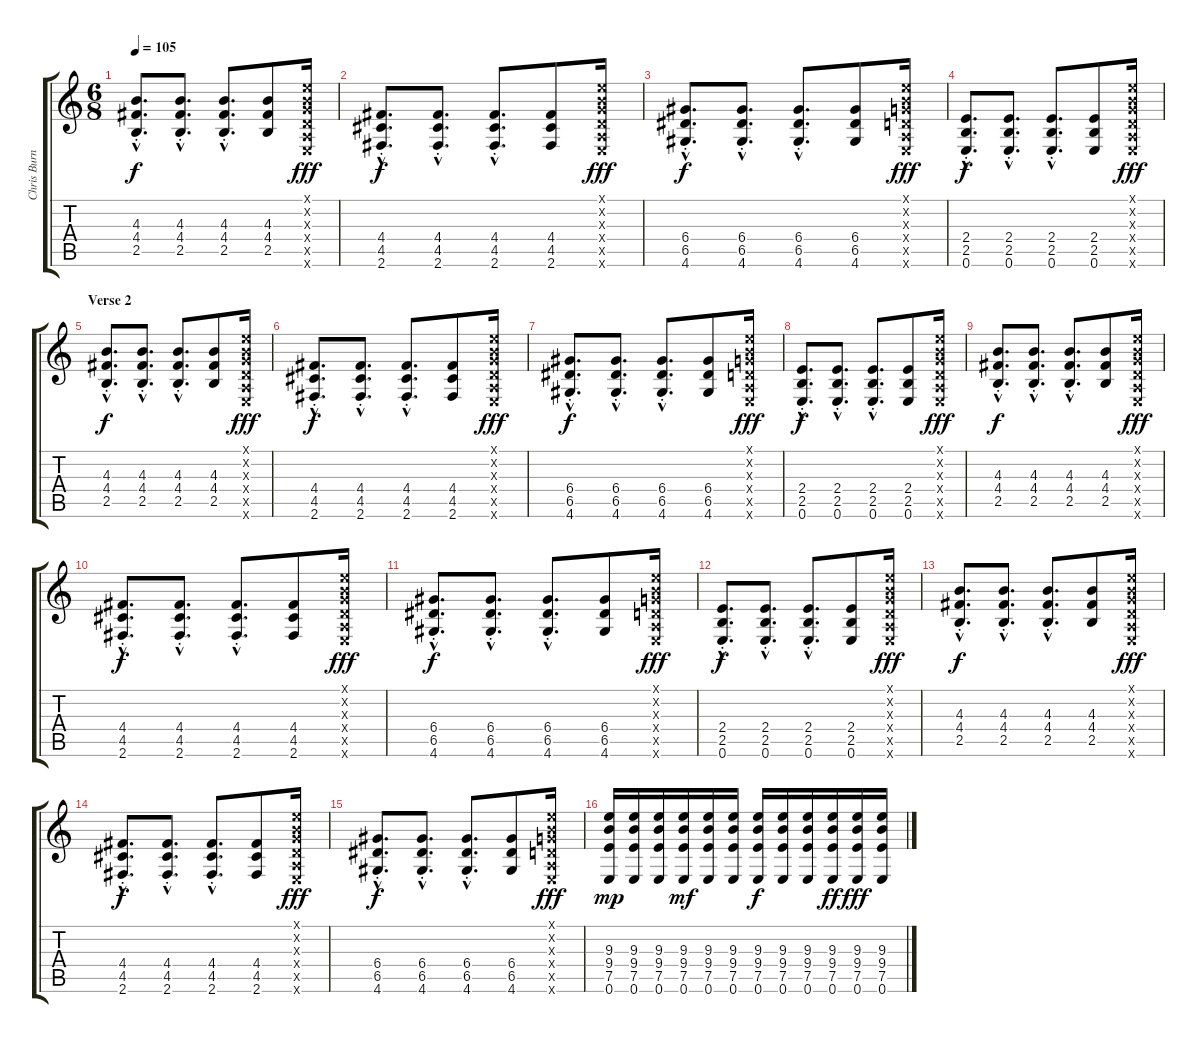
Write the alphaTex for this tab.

\track ("Chris Burney - Rythm Guitar 2" "Chris Burn") {instrument overdrivenguitar}
\staff {score tabs}
\tuning (E4 B3 G3 D3 A2 E2) {hide}
\ts (6 8)
\tempo 105
\clef g2
\ks c
(4.3{hac st} 4.4{hac st} 2.5{hac st}).8{d dy f} (4.3{hac st} 4.4{hac st} 2.5{hac st}).8{d} (4.3{hac st} 4.4{hac st} 2.5{hac st}).8{d} (4.3 4.4 2.5).8 (0.1{x} 0.2{x} 0.3{x} 0.4{x} 0.5{x} 0.6{x}).16{dy fff} |
(4.4{hac st} 4.5{hac st} 2.6{hac st}).8{d dy f} (4.4{hac st} 4.5{hac st} 2.6{hac st}).8{d} (4.4{hac st} 4.5{hac st} 2.6{hac st}).8{d} (4.4 4.5 2.6).8 (0.1{x} 0.2{x} 0.3{x} 0.4{x} 0.5{x} 0.6{x}).16{dy fff} |
(6.4{hac st} 6.5{hac st} 4.6{hac st}).8{d dy f} (6.4{hac st} 6.5{hac st} 4.6{hac st}).8{d} (6.4{hac st} 6.5{hac st} 4.6{hac st}).8{d} (6.4 6.5 4.6).8 (0.1{x} 0.2{x} 0.3{x} 0.4{x} 0.5{x} 0.6{x}).16{dy fff} |
(2.4{hac st} 2.5{hac st} 0.6{hac st}).8{d dy f} (2.4{hac st} 2.5{hac st} 0.6{hac st}).8{d} (2.4{hac st} 2.5{hac st} 0.6{hac st}).8{d} (2.4 2.5 0.6).8 (0.1{x} 0.2{x} 0.3{x} 0.4{x} 0.5{x} 0.6{x}).16{dy fff} |
\section ("" "Verse 2")
(4.3{hac st} 4.4{hac st} 2.5{hac st}).8{d dy f} (4.3{hac st} 4.4{hac st} 2.5{hac st}).8{d} (4.3{hac st} 4.4{hac st} 2.5{hac st}).8{d} (4.3 4.4 2.5).8 (0.1{x} 0.2{x} 0.3{x} 0.4{x} 0.5{x} 0.6{x}).16{dy fff} |
(4.4{hac st} 4.5{hac st} 2.6{hac st}).8{d dy f} (4.4{hac st} 4.5{hac st} 2.6{hac st}).8{d} (4.4{hac st} 4.5{hac st} 2.6{hac st}).8{d} (4.4 4.5 2.6).8 (0.1{x} 0.2{x} 0.3{x} 0.4{x} 0.5{x} 0.6{x}).16{dy fff} |
(6.4{hac st} 6.5{hac st} 4.6{hac st}).8{d dy f} (6.4{hac st} 6.5{hac st} 4.6{hac st}).8{d} (6.4{hac st} 6.5{hac st} 4.6{hac st}).8{d} (6.4 6.5 4.6).8 (0.1{x} 0.2{x} 0.3{x} 0.4{x} 0.5{x} 0.6{x}).16{dy fff} |
(2.4{hac st} 2.5{hac st} 0.6{hac st}).8{d dy f} (2.4{hac st} 2.5{hac st} 0.6{hac st}).8{d} (2.4{hac st} 2.5{hac st} 0.6{hac st}).8{d} (2.4 2.5 0.6).8 (0.1{x} 0.2{x} 0.3{x} 0.4{x} 0.5{x} 0.6{x}).16{dy fff} |
(4.3{hac st} 4.4{hac st} 2.5{hac st}).8{d dy f} (4.3{hac st} 4.4{hac st} 2.5{hac st}).8{d} (4.3{hac st} 4.4{hac st} 2.5{hac st}).8{d} (4.3 4.4 2.5).8 (0.1{x} 0.2{x} 0.3{x} 0.4{x} 0.5{x} 0.6{x}).16{dy fff} |
(4.4{hac st} 4.5{hac st} 2.6{hac st}).8{d dy f} (4.4{hac st} 4.5{hac st} 2.6{hac st}).8{d} (4.4{hac st} 4.5{hac st} 2.6{hac st}).8{d} (4.4 4.5 2.6).8 (0.1{x} 0.2{x} 0.3{x} 0.4{x} 0.5{x} 0.6{x}).16{dy fff} |
(6.4{hac st} 6.5{hac st} 4.6{hac st}).8{d dy f} (6.4{hac st} 6.5{hac st} 4.6{hac st}).8{d} (6.4{hac st} 6.5{hac st} 4.6{hac st}).8{d} (6.4 6.5 4.6).8 (0.1{x} 0.2{x} 0.3{x} 0.4{x} 0.5{x} 0.6{x}).16{dy fff} |
(2.4{hac st} 2.5{hac st} 0.6{hac st}).8{d dy f} (2.4{hac st} 2.5{hac st} 0.6{hac st}).8{d} (2.4{hac st} 2.5{hac st} 0.6{hac st}).8{d} (2.4 2.5 0.6).8 (0.1{x} 0.2{x} 0.3{x} 0.4{x} 0.5{x} 0.6{x}).16{dy fff} |
(4.3{hac st} 4.4{hac st} 2.5{hac st}).8{d dy f} (4.3{hac st} 4.4{hac st} 2.5{hac st}).8{d} (4.3{hac st} 4.4{hac st} 2.5{hac st}).8{d} (4.3 4.4 2.5).8 (0.1{x} 0.2{x} 0.3{x} 0.4{x} 0.5{x} 0.6{x}).16{dy fff} |
(4.4{hac st} 4.5{hac st} 2.6{hac st}).8{d dy f} (4.4{hac st} 4.5{hac st} 2.6{hac st}).8{d} (4.4{hac st} 4.5{hac st} 2.6{hac st}).8{d} (4.4 4.5 2.6).8 (0.1{x} 0.2{x} 0.3{x} 0.4{x} 0.5{x} 0.6{x}).16{dy fff} |
(6.4{hac st} 6.5{hac st} 4.6{hac st}).8{d dy f} (6.4{hac st} 6.5{hac st} 4.6{hac st}).8{d} (6.4{hac st} 6.5{hac st} 4.6{hac st}).8{d} (6.4 6.5 4.6).8 (0.1{x} 0.2{x} 0.3{x} 0.4{x} 0.5{x} 0.6{x}).16{dy fff} |
(9.3 9.4 7.5 0.6).16{dy mp} (9.3 9.4 7.5 0.6).16 (9.3 9.4 7.5 0.6).16 (9.3 9.4 7.5 0.6).16{dy mf} (9.3 9.4 7.5 0.6).16 (9.3 9.4 7.5 0.6).16 (9.3 9.4 7.5 0.6).16{dy f} (9.3 9.4 7.5 0.6).16 (9.3 9.4 7.5 0.6).16 (9.3 9.4 7.5 0.6).16{dy ff} (9.3 9.4 7.5 0.6).16{dy fff} (9.3 9.4 7.5 0.6).16
